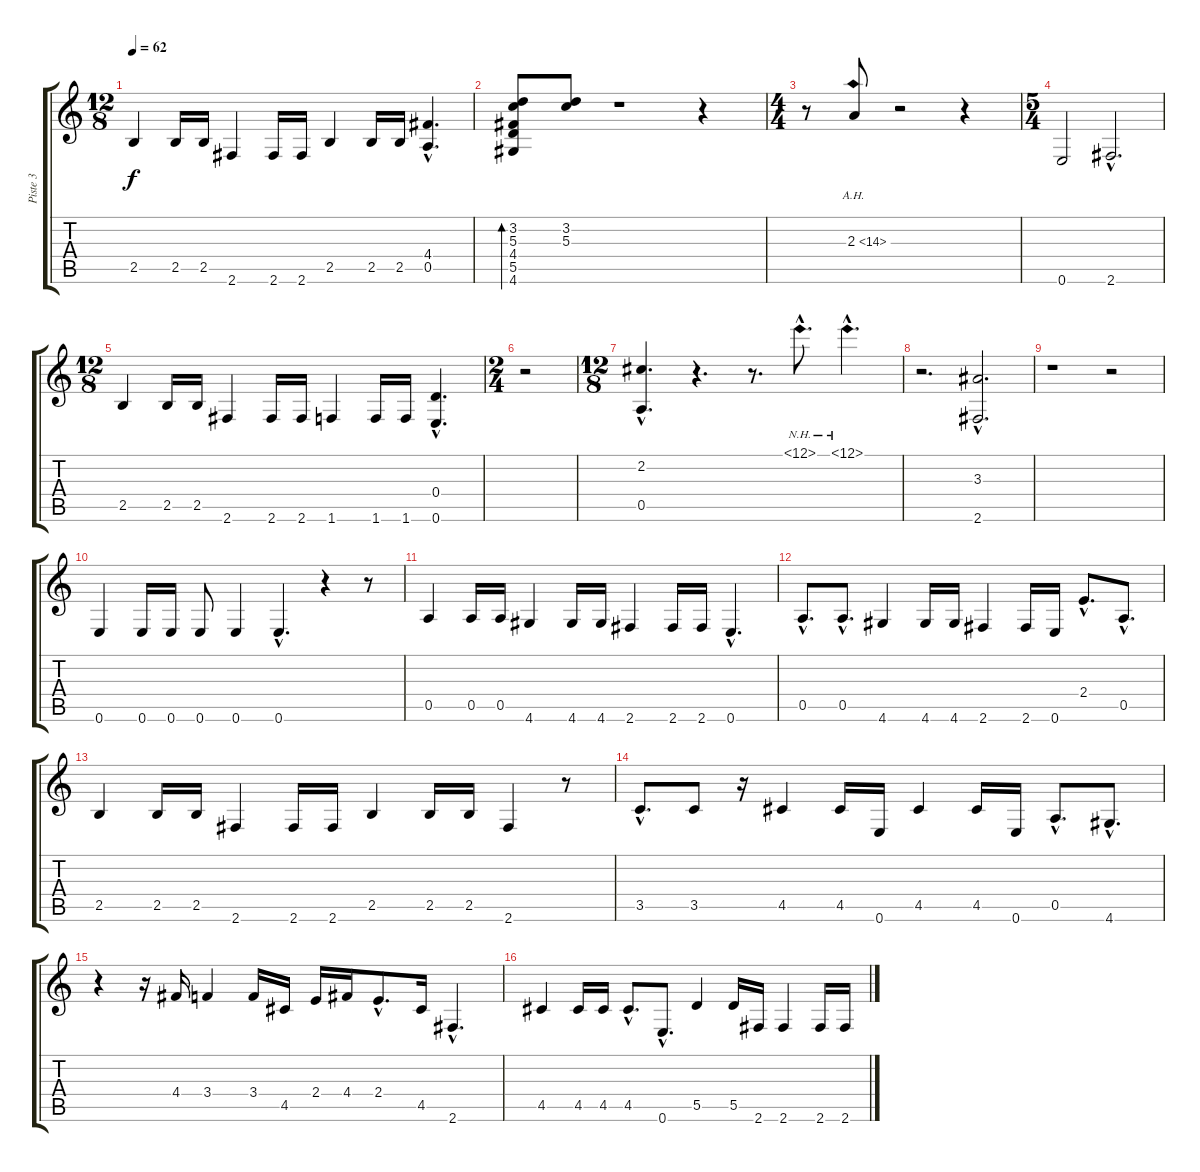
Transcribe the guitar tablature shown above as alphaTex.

\track ("Piste 3" "Piste 3") {instrument acousticguitarnylon}
\staff {score tabs}
\tuning (E4 B3 G3 D3 A2 E2) {hide}
\ts (12 8)
\tempo 62
\clef g2
\ks c
2.5.4{dy f} 2.5.16 2.5.16 2.6.4 2.6.16 2.6.16 2.5.4 2.5.16 2.5.16 (4.4{hac} 0.5{hac}).4{d} |
(3.2 5.3 4.4 5.5 4.6).8{bd 60} (3.2 5.3).8 r.1 r.4 |
\ts (4 4)
r.8 2.3{ah 12}.8 r.2 r.4 |
\ts (5 4)
0.6.2 2.6{hac}.2{d} |
\ts (12 8)
2.5.4 2.5.16 2.5.16 2.6.4 2.6.16 2.6.16 1.6.4 1.6.16 1.6.16 (0.4{hac} 0.6{hac}).4{d} |
\ts (2 4)
r.2 |
\ts (12 8)
(2.2{hac} 0.5{hac}).4{d} r.4{d} r.8{d} 12.1{nh hac}.8{d} 12.1{nh hac}.4{d} |
r.2{d} (3.3{hac} 2.6{hac}).2{d} |
r.1 r.2 |
0.6.4 0.6.16 0.6.16 0.6.8 0.6.4 0.6{hac}.4{d} r.4 r.8 |
0.5.4 0.5.16 0.5.16 4.6.4 4.6.16 4.6.16 2.6.4 2.6.16 2.6.16 0.6{hac}.4{d} |
0.5{hac}.8{d} 0.5{hac}.8{d} 4.6.4 4.6.16 4.6.16 2.6.4 2.6.16 0.6.16 2.4{hac}.8{d} 0.5{hac}.8{d} |
2.5.4 2.5.16 2.5.16 2.6.4 2.6.16 2.6.16 2.5.4 2.5.16 2.5.16 2.6.4 r.8 |
3.5{hac}.8{d} 3.5.8 r.16 4.5.4 4.5.16 0.6.16 4.5.4 4.5.16 0.6.16 0.5{hac}.8{d} 4.6{hac}.8{d} |
r.4 r.16 4.4.16 3.4.4 3.4.16 4.5.16 2.4.16 4.4.16 2.4{hac}.8{d} 4.5.16 2.6{hac}.4{d} |
4.5.4 4.5.16 4.5.16 4.5{hac}.8{d} 0.6{hac}.8{d} 5.5.4 5.5.16 2.6.16 2.6.4 2.6.16 2.6.16
